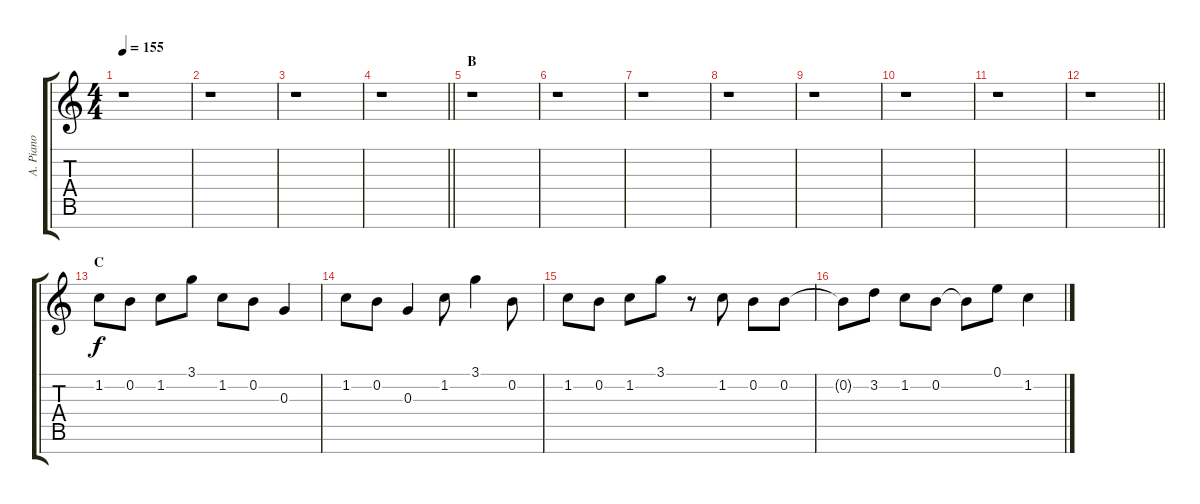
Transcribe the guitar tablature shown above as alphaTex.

\track ("A. Piano" "A. Piano") {instrument acousticgrandpiano}
\staff {score tabs}
\tuning (E5 B4 G4 D4 A3 E3 B2) {hide}
\ts (4 4)
\tempo 155
\clef g2
\ks c
r.1{dy f} |
r.1 |
r.1 |
\barLineRight lightlight
r.1 |
\section ("" "B")
r.1 |
r.1 |
r.1 |
r.1 |
r.1 |
r.1 |
r.1 |
\barLineRight lightlight
r.1 |
\section ("" "C")
1.2.8 0.2.8 1.2.8 3.1.8 1.2.8 0.2.8 0.3.4 |
1.2.8 0.2.8 0.3.4 1.2.8 3.1.4 0.2.8 |
1.2.8 0.2.8 1.2.8 3.1.8 r.8 1.2.8 0.2.8 0.2.8 |
0.2{t}.8 3.2.8 1.2.8 0.2.8 0.2{t}.8 0.1.8 1.2.4
